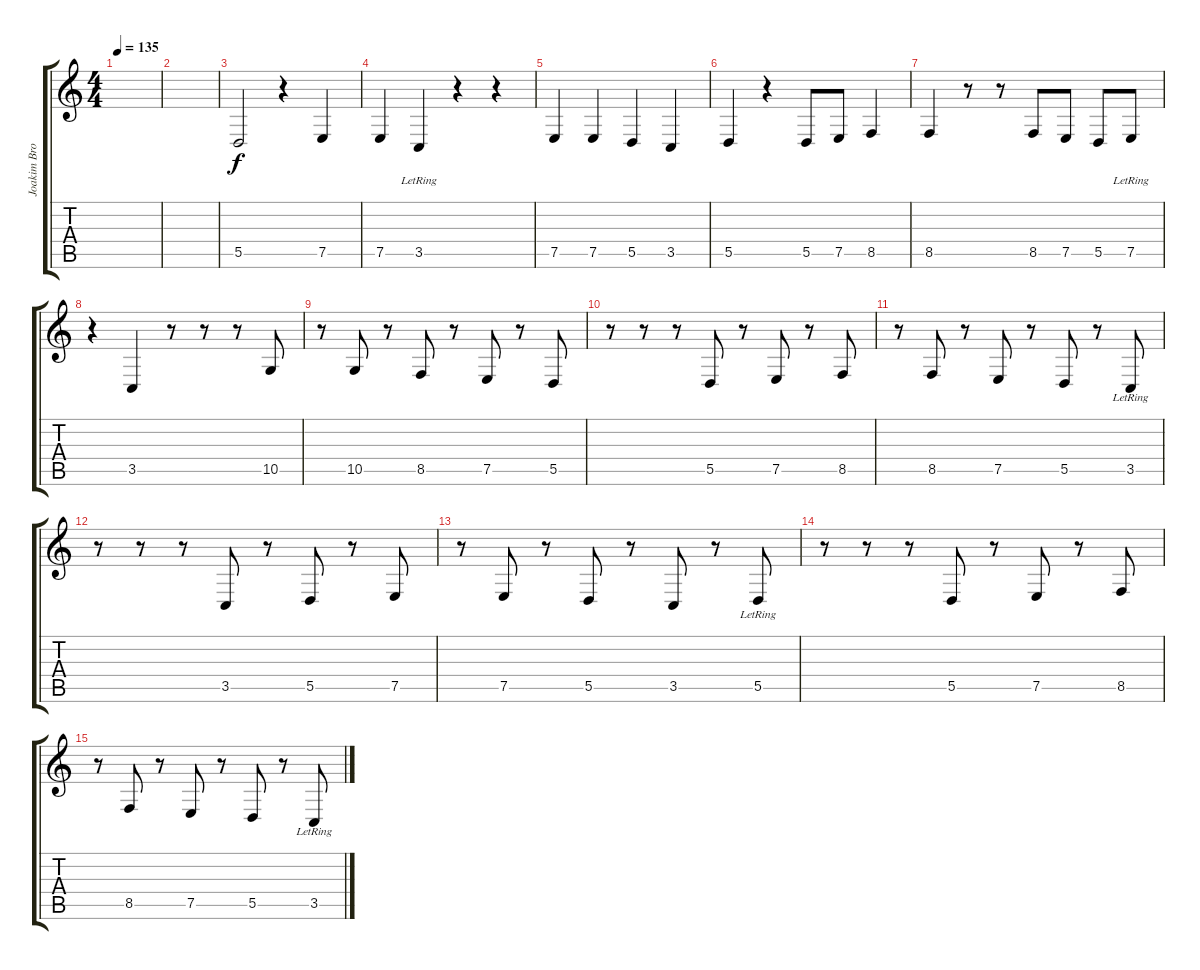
\track ("Joakim Brodem" "Joakim Bro") {instrument frenchhorn}
\staff {score tabs}
\tuning (E4 B3 G3 D3 A2 E2) {hide}
\ts (4 4)
\tempo 135
\clef g2
\ks c
|
|
5.5.2 r.4 7.5.4 |
7.5.4 3.5{lr}.4 r.4 r.4 |
7.5.4 7.5.4 5.5.4 3.5.4 |
5.5.4 r.4 5.5.8 7.5.8 8.5.4 |
8.5.4 r.8 r.8 8.5.8 7.5.8 5.5.8 7.5{lr}.8 |
r.4 3.5.4 r.8 r.8 r.8 10.5.8 |
r.8 10.5.8 r.8 8.5.8 r.8 7.5.8 r.8 5.5.8 |
r.8 r.8 r.8 5.5.8 r.8 7.5.8 r.8 8.5.8 |
r.8 8.5.8 r.8 7.5.8 r.8 5.5.8 r.8 3.5{lr}.8 |
r.8 r.8 r.8 3.5.8 r.8 5.5.8 r.8 7.5.8 |
r.8 7.5.8 r.8 5.5.8 r.8 3.5.8 r.8 5.5{lr}.8 |
r.8 r.8 r.8 5.5.8 r.8 7.5.8 r.8 8.5.8 |
r.8 8.5.8 r.8 7.5.8 r.8 5.5.8 r.8 3.5{lr}.8
